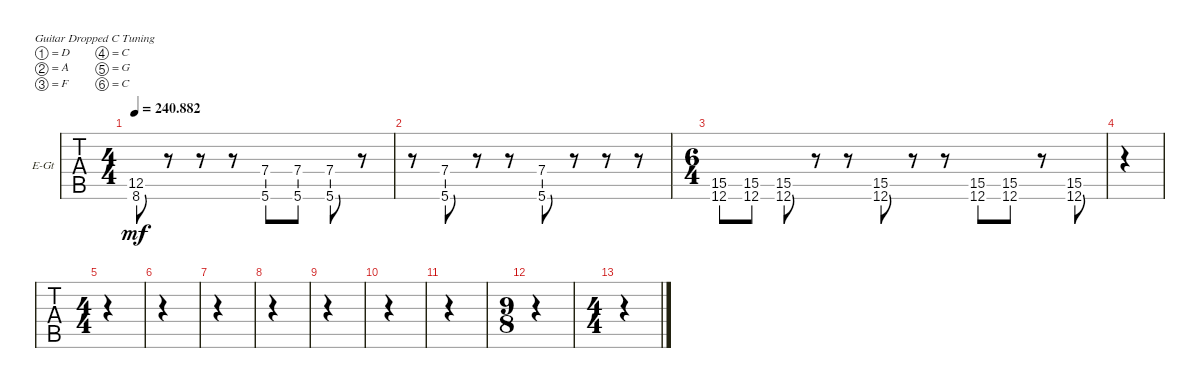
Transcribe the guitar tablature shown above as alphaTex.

\bracketExtendMode groupsimilarinstruments
\firstSystemTrackNameOrientation horizontal
\otherSystemsTrackNameOrientation horizontal
\track ("Electric Guitar" "E-Gt") {instrument overdrivenguitar}
\staff {tabs}
\tuning (D4 A3 F3 C3 G2 C2)
\ts (4 4)
\tempo
240.882
\accidentals auto
\clef g2
\ottava regular
\simile none
\ks c
(12.5 8.6).8{dy mf} r.8 r.8 r.8 (5.6 7.4).8 (5.6 7.4).8 (5.6 7.4).8 r.8 |
r.8 (5.6 7.4).8 r.8 r.8 (5.6 7.4).8 r.8 r.8 r.8 |
\ts (6 4)
(12.6 15.5).8 (12.6 15.5).8 (12.6 15.5).8 r.8 r.8 (12.6 15.5).8 r.8 r.8 (12.6 15.5).8 (12.6 15.5).8 r.8 (12.6 15.5).8 |
|
\ts (4 4)
|
|
|
|
|
|
|
\ts (9 8)
|
\ts (4 4)
